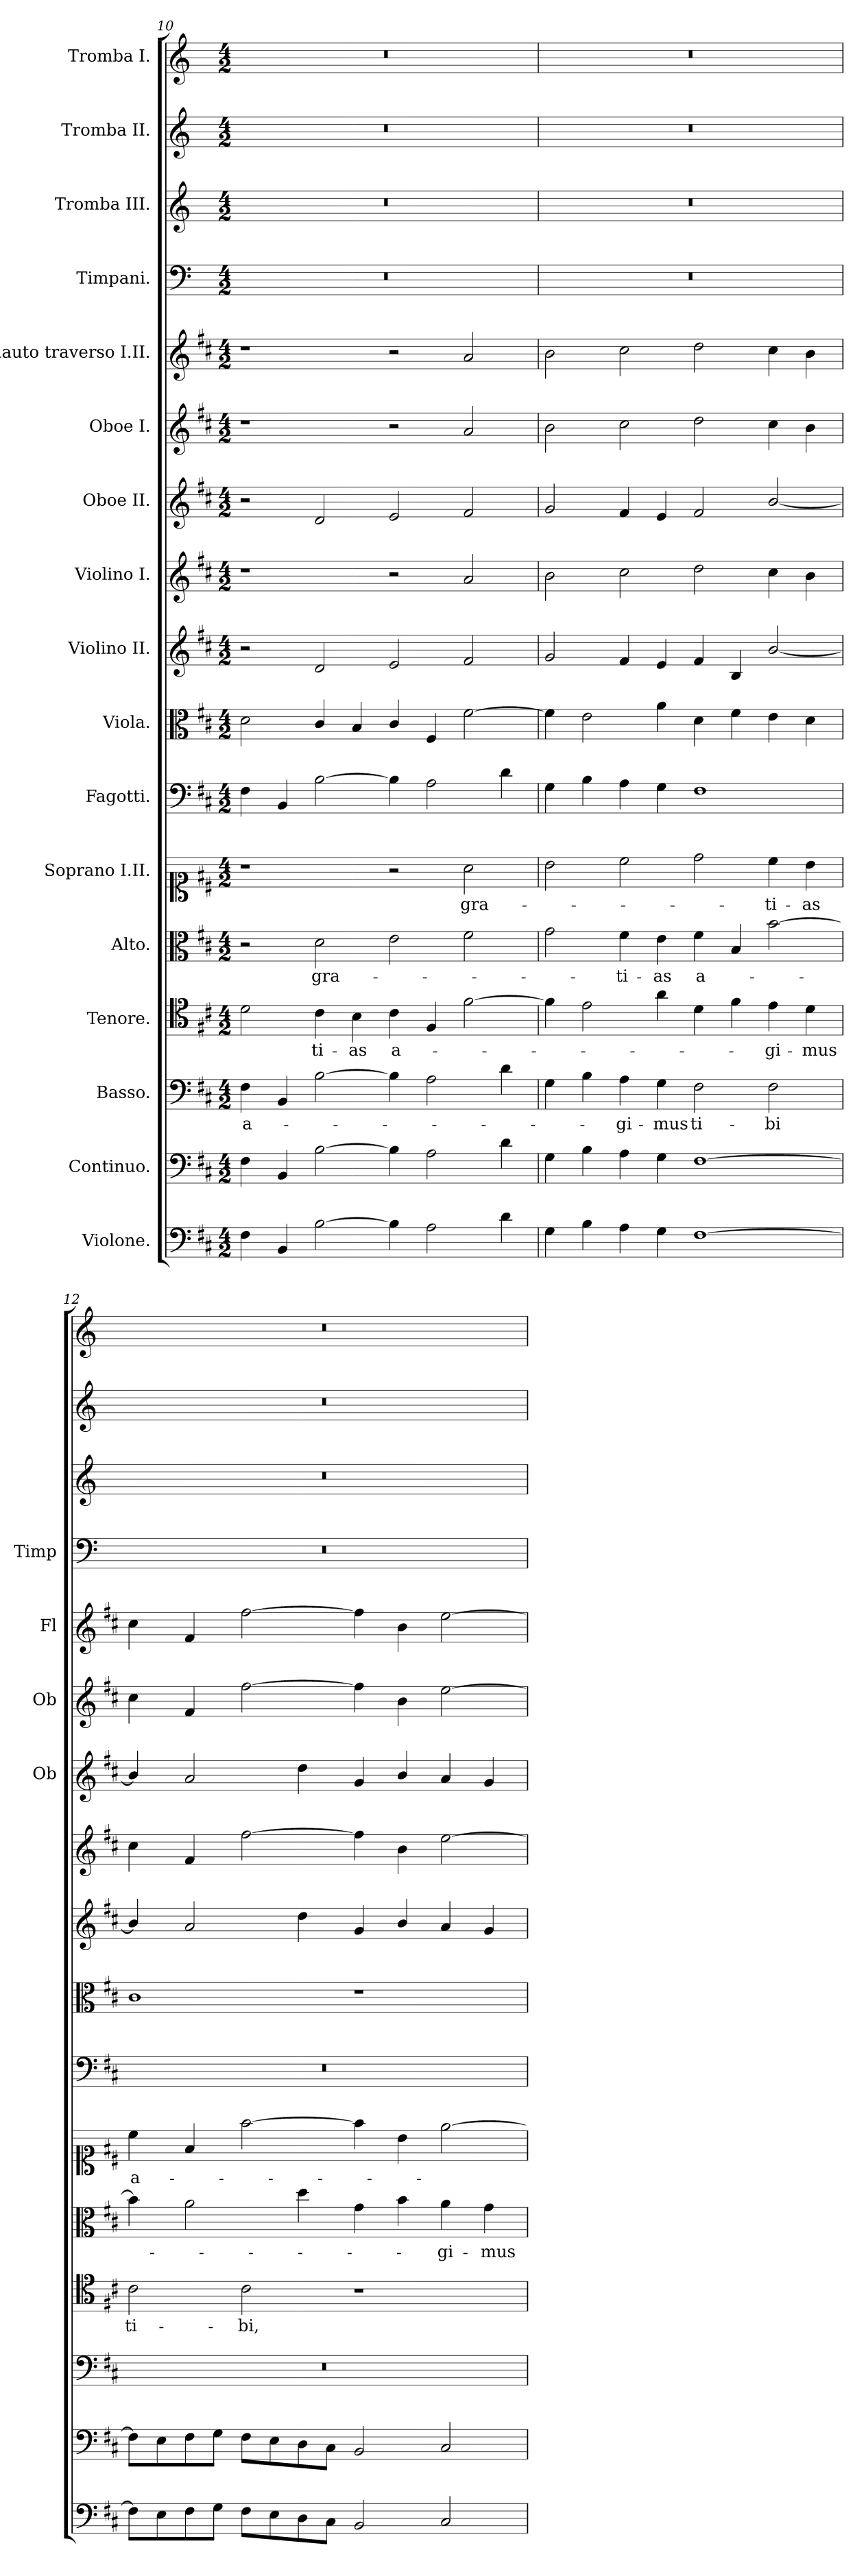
**kern	**kern	**kern	**text	**kern	**text	**kern	**text	**kern	**text	**kern	**kern	**kern	**kern	**kern	**kern	**kern	**kern	**kern	**kern	**kern
*part17	*part16	*part15	*part15	*part14	*part14	*part13	*part13	*part12	*part12	*part11	*part10	*part9	*part8	*part7	*part6	*part5	*part4	*part3	*part2	*part1
*staff17	*staff16	*staff15	*staff15	*staff14	*staff14	*staff13	*staff13	*staff12	*staff12	*staff11	*staff10	*staff9	*staff8	*staff7	*staff6	*staff5	*staff4	*staff3	*staff2	*staff1
*I"Violone.	*I"Continuo.	*I"Basso.	*	*I"Tenore.	*	*I"Alto.	*	*I"Soprano I.II.	*	*I"Fagotti.	*I"Viola.	*I"Violino II.	*I"Violino I.	*I"Oboe II.	*I"Oboe I.	*I"Flauto traverso I.II.	*I"Timpani.	*I"Tromba III.	*I"Tromba II.	*I"Tromba I.
*	*	*	*	*	*	*	*	*	*	*	*	*	*	*I'Ob	*I'Ob	*I'Fl	*I'Timp	*	*	*
!!LO:PB:g=z
*clefF4	*clefF4	*clefF4	*	*clefC4	*	*clefC3	*	*clefC1	*	*clefF4	*clefC3	*clefG2	*clefG2	*clefG2	*clefG2	*clefG2	*clefF4	*clefG2	*clefG2	*clefG2
*ITrd7c12	*	*	*	*	*	*	*	*	*	*	*	*	*	*	*	*	*ITrd-1c-2	*ITrd-1c-2	*ITrd-1c-2	*ITrd-1c-2
*k[f#c#]	*k[f#c#]	*k[f#c#]	*	*k[f#c#]	*	*k[f#c#]	*	*k[f#c#]	*	*k[f#c#]	*k[f#c#]	*k[f#c#]	*k[f#c#]	*k[f#c#]	*k[f#c#]	*k[f#c#]	*k[f#c#]	*k[f#c#]	*k[f#c#]	*k[f#c#]
*M4/2	*M4/2	*M4/2	*	*M4/2	*	*M4/2	*	*M4/2	*	*M4/2	*M4/2	*M4/2	*M4/2	*M4/2	*M4/2	*M4/2	*M4/2	*M4/2	*M4/2	*M4/2
=10	=10	=10	=10	=10	=10	=10	=10	=10	=10	=10	=10	=10	=10	=10	=10	=10	=10	=10	=10	=10
!	!	!	!LO:LY:b	!	!	!	!	!	!	!	!	!	!	!	!	!	!	!	!	!
4FF#\	4F#\	4F#\	a-	2d\	.	2r	.	1r	.	4F#\	2d\	2r	1r	2r	1r	1r	0r	0r	0r	0r
4BBB/	4BB/	4BB/	.	.	.	.	.	.	.	4BB/	.	.	.	.	.	.	.	.	.	.
!	!	!	!	!	!LO:LY:b	!	!LO:LY:b	!	!	!	!	!	!	!	!	!	!	!	!	!
[2BB\	[2B\	[2B\	.	4c#\	ti-	2d\	gra-	.	.	[2B\	4c#/	2d/	.	2d/	.	.	.	.	.	.
!	!	!	!	!	!LO:LY:b	!	!	!	!	!	!	!	!	!	!	!	!	!	!	!
.	.	.	.	4B\	-as	.	.	.	.	.	4B/	.	.	.	.	.	.	.	.	.
!	!	!	!	!	!LO:LY:b	!	!	!	!	!	!	!	!	!	!	!	!	!	!	!
4BB\]	4B\]	4B\]	.	4c#\	a-	2e\	.	2r	.	4B\]	4c#/	2e/	2r	2e/	2r	2r	.	.	.	.
2AA\	2A\	2A\	.	4F#/	.	.	.	.	.	2A\	4F#/	.	.	.	.	.	.	.	.	.
!	!	!	!	!	!	!	!	!	!LO:LY:b	!	!	!	!	!	!	!	!	!	!	!
.	.	.	.	[2f#\	.	2f#\	.	2a\	gra-	.	[2f#\	2f#/	2a/	2f#/	2a/	2a/	.	.	.	.
4D\	4d\	4d\	.	.	.	.	.	.	.	4d\	.	.	.	.	.	.	.	.	.	.
=11	=11	=11	=11	=11	=11	=11	=11	=11	=11	=11	=11	=11	=11	=11	=11	=11	=11	=11	=11	=11
4GG\	4G\	4G\	.	4f#\]	.	2g\	.	2b\	.	4G\	4f#\]	2g/	2b\	2g/	2b\	2b\	0r	0r	0r	0r
4BB\	4B\	4B\	.	2e\	.	.	.	.	.	4B\	2e\	.	.	.	.	.	.	.	.	.
!	!	!	!LO:LY:b	!	!	!	!LO:LY:b	!	!	!	!	!	!	!	!	!	!	!	!	!
4AA\	4A\	4A\	gi-	.	.	4f#\	-ti-	2cc#\	.	4A\	.	4f#/	2cc#\	4f#/	2cc#\	2cc#\	.	.	.	.
!	!	!	!LO:LY:b	!	!	!	!LO:LY:b	!	!	!	!	!	!	!	!	!	!	!	!	!
4GG\	4G\	4G\	-mus	4a\	.	4e\	-as	.	.	4G\	4a\	4e/	.	4e/	.	.	.	.	.	.
!	!	!	!LO:LY:b	!	!	!	!LO:LY:b	!	!	!	!	!	!	!	!	!	!	!	!	!
[1FF#	[1F#	2F#\	ti-	4d\	.	4f#\	a-	2dd\	.	1F#	4d\	4f#/	2dd\	2f#/	2dd\	2dd\	.	.	.	.
.	.	.	.	4f#\	.	4B/	.	.	.	.	4f#\	4B/	.	.	.	.	.	.	.	.
!	!	!	!LO:LY:b	!	!LO:LY:b	!	!	!	!LO:LY:b	!	!	!	!	!	!	!	!	!	!	!
.	.	2F#\	-bi	4e\	gi-	[2b\	.	4cc#\	-ti-	.	4e\	[2b/	4cc#\	[2b/	4cc#\	4cc#\	.	.	.	.
!	!	!	!	!	!LO:LY:b	!	!	!	!LO:LY:b	!	!	!	!	!	!	!	!	!	!	!
.	.	.	.	4d\	-mus	.	.	4b\	-as	.	4d\	.	4b\	.	4b\	4b\	.	.	.	.
=12	=12	=12	=12	=12	=12	=12	=12	=12	=12	=12	=12	=12	=12	=12	=12	=12	=12	=12	=12	=12
!	!	!	!	!	!LO:LY:b	!	!	!	!LO:LY:b	!	!	!	!	!	!	!	!	!	!	!
8FF#\L]	8F#\L]	0r	.	2c#\	ti-	4b\]	.	4cc#\	a-	0r	1c#	4b/]	4cc#\	4b/]	4cc#\	4cc#\	0r	0r	0r	0r
8EE\	8E\	.	.	.	.	.	.	.	.	.	.	.	.	.	.	.	.	.	.	.
8FF#\	8F#\	.	.	.	.	2a\	.	4f#/	.	.	.	2a/	4f#/	2a/	4f#/	4f#/	.	.	.	.
8GG\J	8G\J	.	.	.	.	.	.	.	.	.	.	.	.	.	.	.	.	.	.	.
!	!	!	!	!	!LO:LY:b	!	!	!	!	!	!	!	!	!	!	!	!	!	!	!
8FF#\L	8F#\L	.	.	2c#\	-bi,	.	.	[2ff#\	.	.	.	.	[2ff#\	.	[2ff#\	[2ff#\	.	.	.	.
8EE\	8E\	.	.	.	.	.	.	.	.	.	.	.	.	.	.	.	.	.	.	.
8DD\	8D\	.	.	.	.	4dd\	.	.	.	.	.	4dd\	.	4dd\	.	.	.	.	.	.
8CC#\J	8C#\J	.	.	.	.	.	.	.	.	.	.	.	.	.	.	.	.	.	.	.
2BBB/	2BB/	.	.	1r	.	4g\	.	4ff#\]	.	.	1r	4g/	4ff#\]	4g/	4ff#\]	4ff#\]	.	.	.	.
.	.	.	.	.	.	4b\	.	4b\	.	.	.	4b/	4b\	4b/	4b\	4b\	.	.	.	.
!	!	!	!	!	!	!	!LO:LY:b	!	!	!	!	!	!	!	!	!	!	!	!	!
2CC#/	2C#/	.	.	.	.	4a\	-gi-	[2ee\	.	.	.	4a/	[2ee\	4a/	[2ee\	[2ee\	.	.	.	.
!	!	!	!	!	!	!	!LO:LY:b	!	!	!	!	!	!	!	!	!	!	!	!	!
.	.	.	.	.	.	4g\	-mus	.	.	.	.	4g/	.	4g/	.	.	.	.	.	.
=	=	=	=	=	=	=	=	=	=	=	=	=	=	=	=	=	=	=	=	=
*-	*-	*-	*-	*-	*-	*-	*-	*-	*-	*-	*-	*-	*-	*-	*-	*-	*-	*-	*-	*-
